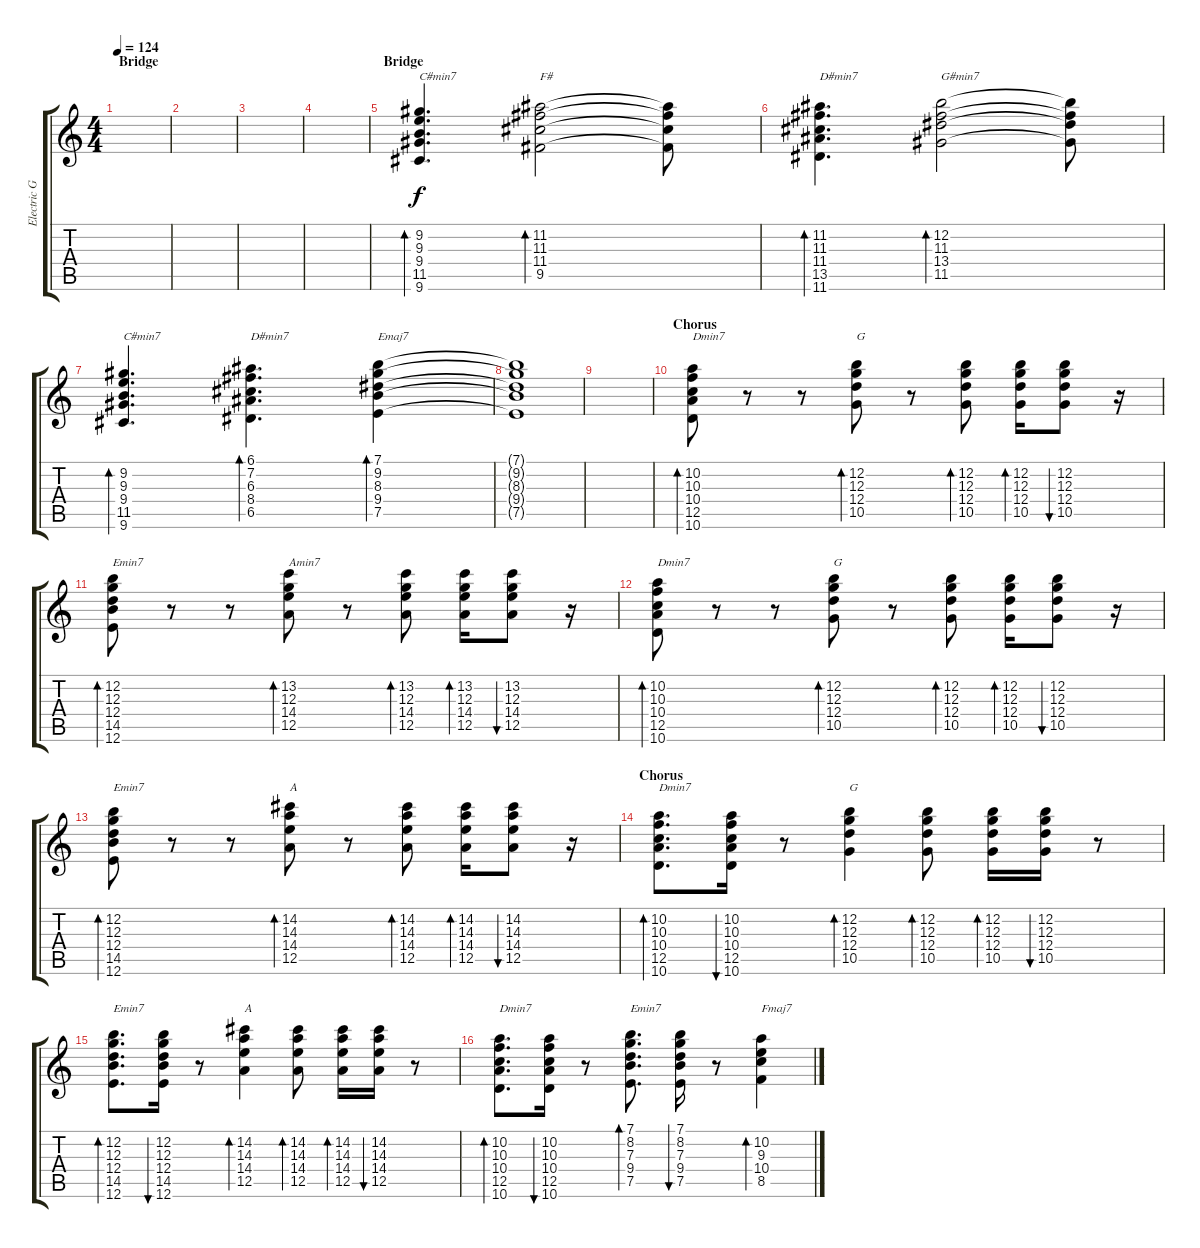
\track ("Electric Guitar" "Electric G") {instrument electricguitarclean}
\staff {score tabs}
\tuning (E4 B3 G3 D3 A2 E2) {hide}
\ts (4 4)
\section ("" "Bridge")
\tempo 124
\clef g2
\ks c
|
|
|
|
\section ("" "Bridge")
(9.2 9.3 9.4 11.5 9.6).4{d bd 30 txt "C#min7"} (11.2 11.3 11.4 9.5).2{bd 30 txt "F#"} (11.2{t} 11.3{t} 11.4{t} 9.5{t}).8 |
(11.2 11.3 11.4 13.5 11.6).4{d bd 30 txt "D#min7"} (12.2 11.3 13.4 11.5).2{bd 30 txt "G#min7"} (12.2{t} 11.3{t} 13.4{t} 11.5{t}).8 |
(9.2 9.3 9.4 11.5 9.6).4{d bd 30 txt "C#min7"} (6.1 7.2 6.3 8.4 6.5).4{d bd 30 txt "D#min7"} (7.1 9.2 8.3 9.4 7.5).4{bd 30 txt "Emaj7"} |
(7.1{t} 9.2{t} 8.3{t} 9.4{t} 7.5{t}).1 |
|
\section ("" "Chorus")
(10.2 10.3 10.4 12.5 10.6).8{bd 30 txt "Dmin7"} r.8 r.8 (12.2 12.3 12.4 10.5).8{bd 30 txt "G"} r.8 (12.2 12.3 12.4 10.5).8{bd 30} (12.2 12.3 12.4 10.5).16{bd 30} (12.2 12.3 12.4 10.5).8{bu 30} r.16 |
(12.2 12.3 12.4 14.5 12.6).8{bd 30 txt "Emin7"} r.8 r.8 (13.2 12.3 14.4 12.5).8{bd 30 txt "Amin7"} r.8 (13.2 12.3 14.4 12.5).8{bd 30} (13.2 12.3 14.4 12.5).16{bd 30} (13.2 12.3 14.4 12.5).8{bu 30} r.16 |
(10.2 10.3 10.4 12.5 10.6).8{bd 30 txt "Dmin7"} r.8 r.8 (12.2 12.3 12.4 10.5).8{bd 30 txt "G"} r.8 (12.2 12.3 12.4 10.5).8{bd 30} (12.2 12.3 12.4 10.5).16{bd 30} (12.2 12.3 12.4 10.5).8{bu 30} r.16 |
(12.2 12.3 12.4 14.5 12.6).8{bd 30 txt "Emin7"} r.8 r.8 (14.2 14.3 14.4 12.5).8{bd 30 txt "A"} r.8 (14.2 14.3 14.4 12.5).8{bd 30} (14.2 14.3 14.4 12.5).16{bd 30} (14.2 14.3 14.4 12.5).8{bu 30} r.16 |
\section ("" "Chorus")
(10.2 10.3 10.4 12.5 10.6).8{d bd 30 txt "Dmin7"} (10.2 10.3 10.4 12.5 10.6).16{bu 30} r.8 (12.2 12.3 12.4 10.5).4{bd 30 txt "G"} (12.2 12.3 12.4 10.5).8{bd 30} (12.2 12.3 12.4 10.5).16{bd 30} (12.2 12.3 12.4 10.5).16{bu 30} r.8 |
(12.2 12.3 12.4 14.5 12.6).8{d bd 30 txt "Emin7"} (12.2 12.3 12.4 14.5 12.6).16{bu 30} r.8 (14.2 14.3 14.4 12.5).4{bd 30 txt "A"} (14.2 14.3 14.4 12.5).8{bd 30} (14.2 14.3 14.4 12.5).16{bd 30} (14.2 14.3 14.4 12.5).16{bu 30} r.8 |
(10.2 10.3 10.4 12.5 10.6).8{d bd 30 txt "Dmin7"} (10.2 10.3 10.4 12.5 10.6).16{bu 30} r.8 (7.1 8.2 7.3 9.4 7.5).8{d bd 30 txt "Emin7"} (7.1 8.2 7.3 9.4 7.5).16{bu 30} r.8 (10.2 9.3 10.4 8.5).4{bd 30 txt "Fmaj7"}
